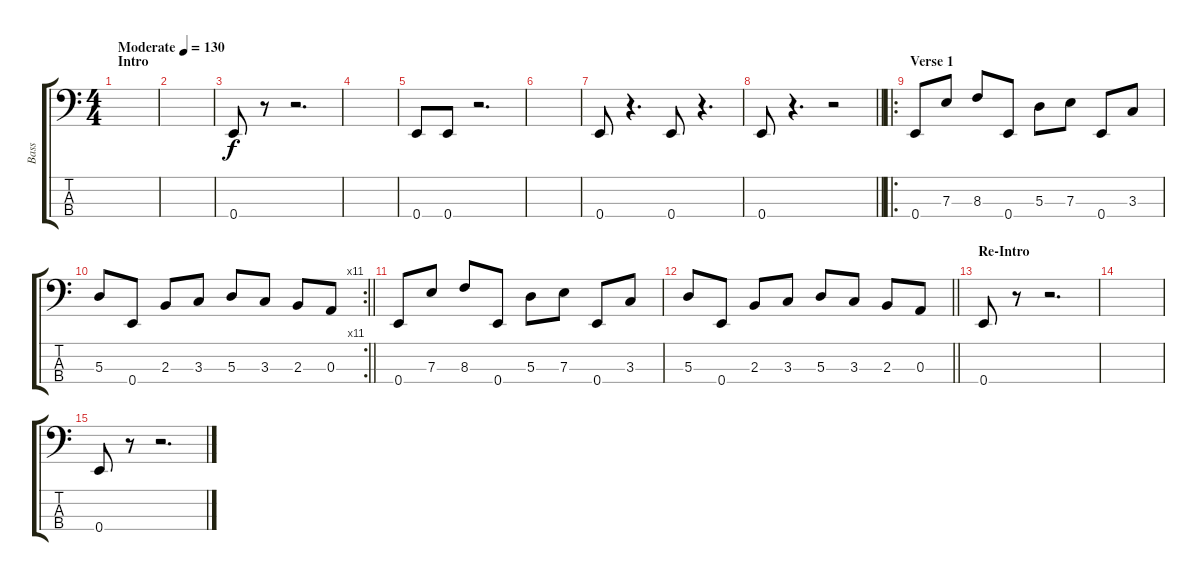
\track ("Bass" "Bass") {instrument electricbassfinger}
\staff {score tabs}
\tuning (G2 D2 A1 E1) {hide}
\ts (4 4)
\section ("" "Intro")
\tempo (130 "Moderate")
\clef f4
\ks c
|
|
0.4.8 r.8 r.2{d} |
|
0.4.8 0.4.8 r.2{d} |
|
0.4.8 r.4{d} 0.4.8 r.4{d} |
\barLineRight lightlight
0.4.8 r.4{d} r.2 |
\ro
\section ("" "Verse 1")
0.4.8 7.3.8 8.3.8 0.4.8 5.3.8 7.3.8 0.4.8 3.3.8 |
\rc 11
\barLineRight lightlight
5.3.8 0.4.8 2.3.8 3.3.8 5.3.8 3.3.8 2.3.8 0.3.8 |
0.4.8 7.3.8 8.3.8 0.4.8 5.3.8 7.3.8 0.4.8 3.3.8 |
\barLineRight lightlight
5.3.8 0.4.8 2.3.8 3.3.8 5.3.8 3.3.8 2.3.8 0.3.8 |
\section ("" "Re-Intro")
0.4.8 r.8 r.2{d} |
|
0.4.8 r.8 r.2{d}
